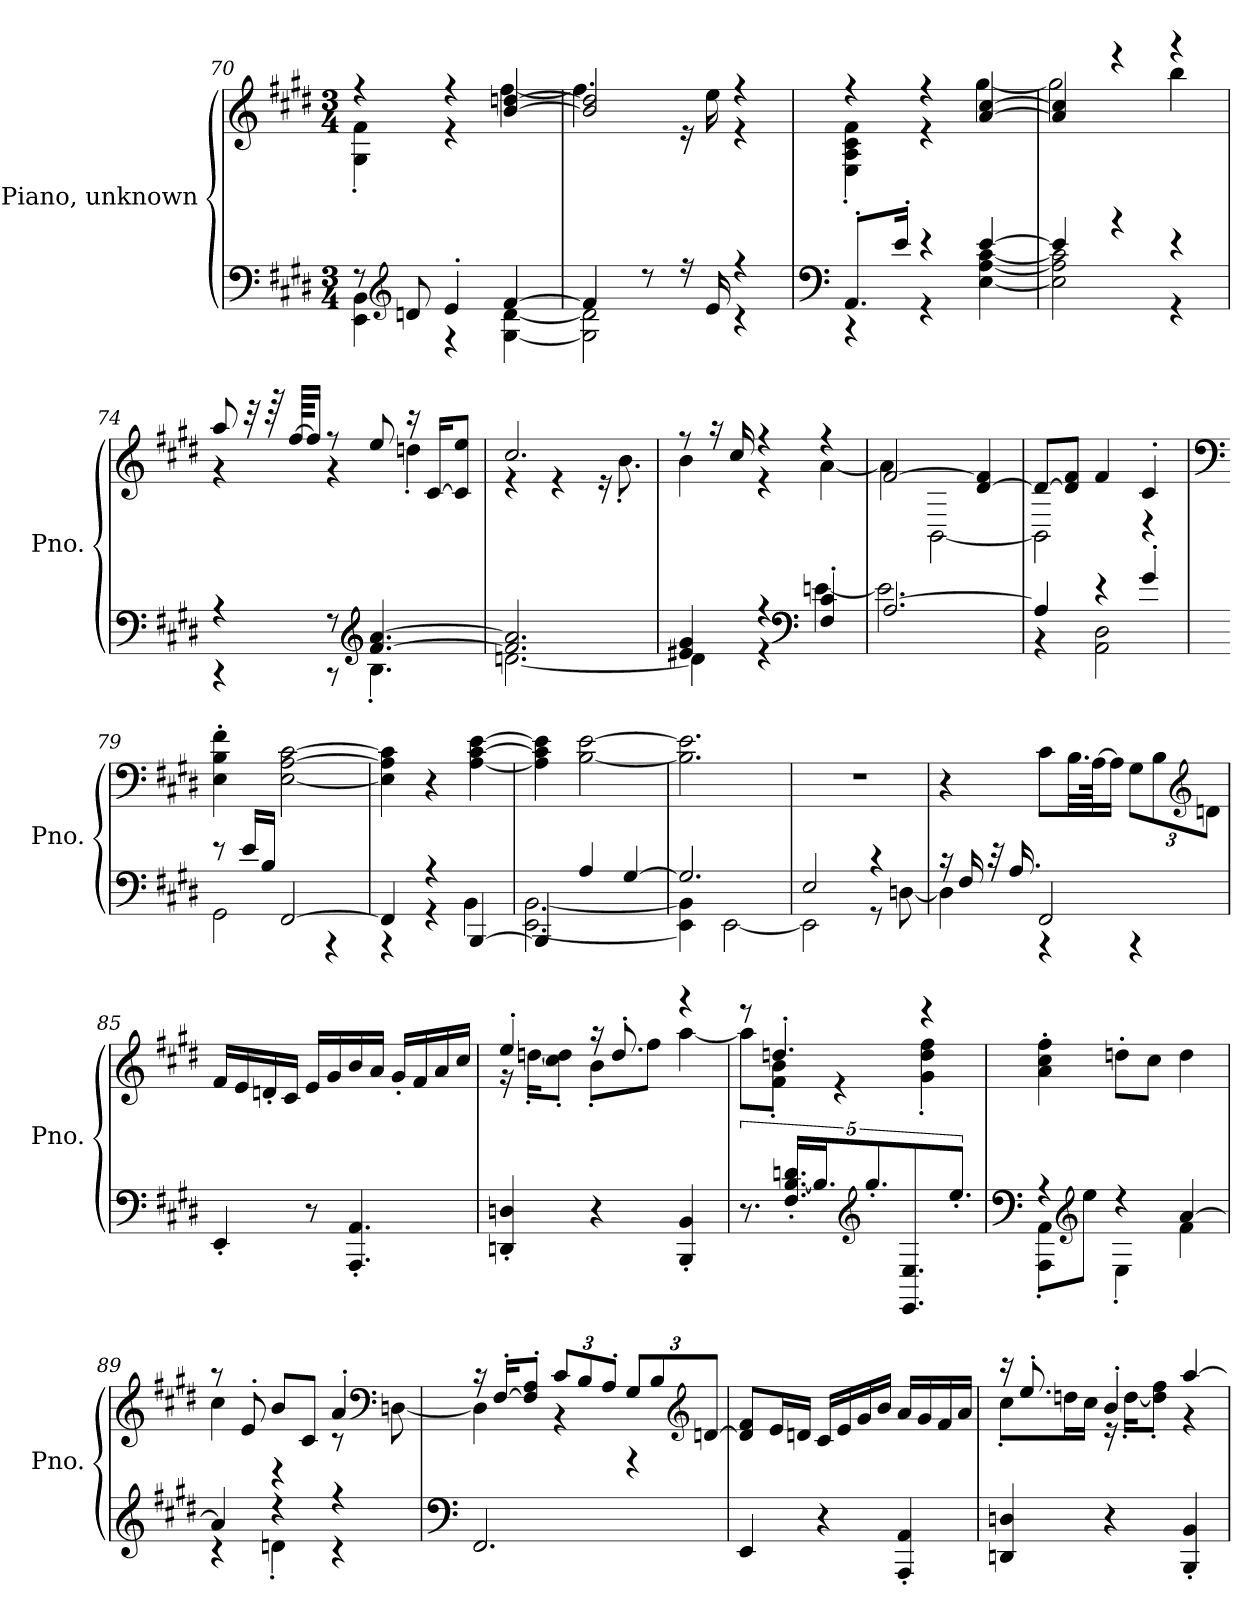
**kern	**kern
*part1	*part1
*staff2	*staff1
*I"Piano, unknown	*
*I'Pno.	*
*clefF4	*clefG2
*k[f#c#g#d#]	*k[f#c#g#d#]
*M3/4	*M3/4
=70	=70
*^	*^
8r	4EE\ 4BB\	4r	4G#\' 4f#\'
*clefG2	*	*	*
8dn/	.	.	.
4e'/	4r	4r	4r
[4f#/	[4G#\ [4d\	[4b/ [4ddn/	[4ff#\
!!LO:LB:g=z	!!
=71	=71	=71	=71
4f#/]	2G#\] 2d\]	2b/] 2dd/]	4.ff#\]
8r	.	.	.
16r	.	.	16r
16e/	.	.	16ee\
4r	4r	4r	4r
=72	=72	=72	=72
*clefF4	*	*	*
8.AA'/L	4r	4r	4E\' 4A\' 4c#\' 4f#\'
16e'/Jk	.	.	.
4r	4r	4r	4r
[4e/	[4E\ [4A\ [4c#\	[4a/ [4cc#/	[4gg#\
=73	=73	=73	=73
4e/]	2E\] 2A\] 2c#\]	4a/] 4cc#/]	2gg#\]
4r	.	4r	.
4r	4r	4r	4bb\
=74	=74	=74	=74
4r	4r	8aa/	4r
.	.	32r	.
.	.	64r	.
.	.	[64ff#/KKLL	.
.	.	16ff#/JJ]	.
8r	8r	8r	4r
*clefG2	*	*	*
[4.f#/ [4.a/	4.B'\	8ee/	.
.	.	16r	4ddn'\
.	.	[16c#/KL	.
.	.	8c#/] 8ee/J	.
=75	=75	=75	=75
2.f#/] 2.a/]	[2.dn\	2.cc#/	4r
.	.	.	4r
.	.	.	16r
.	.	.	8.b'\
!!LO:LB:g=z	!!
=76	=76	=76	=76
4e#X/ 4g#/	4d\]	8r	4b\
.	.	16r	.
.	.	16cc#/	.
4r	4r	4r	4r
*clefF4	*	*	*
4F#/' 4c#/'	[4en\	4r	[4a\
=77	=77	=77	=77
[2.A/	2.e\]	[2f#/	4a\]
.	.	.	[2BB\
.	.	[4d#/ 4f#/]	.
=78	=78	=78	=78
4A/]	4r	8d#/L_	2BB\]
.	.	8d#/] 8f#/J	.
4r	2AA\ 2D#\	4f#/	.
4g#'/	.	4c#'/	4r
*	*	*v	*v
=79	=79	=79
*	*	*clefF4
8r	2GG#\	4E\' 4B\' 4f#\'
16e/LL	.	.
16B/JJ	.	.
[2FF#/	.	[2E\ [2A\ [2c#\
.	4r	.
=80	=80	=80
4FF#/]	4r	4E\] 4A\] 4c#\]
4r	4r	4r
[4BBB/	4BB\	[4A\ [4c#\ [4e\
=81	=81	=81
4BBB/]	[2.EE\ [2.BB\	4A\] 4c#\] 4e\]
4A/	.	[2B\ [2e\
[4G#/	.	.
=82	=82	=82
2.G#/]	4EE\] 4BB\]	2.B\] 2.e\]
.	[2EE\	.
!!LO:LB:g=z
=83	=83	=83
2E/	2EE\]	2.r
4r	8r	.
.	[8Dn\	.
=84	=84	=84
16r	4D\]	4r
16F#/	.	.
32r	.	.
16.A/	.	.
2FF#/	4r	8c#\L
.	.	32.B\LL
.	.	[64A\JK
.	.	16A\JJ]
*	*	*Xbrackettup
.	4r	12G#\L
.	.	12B\
*	*	*clefG2
.	.	12dn\J
*v	*v	*
=85	=85
4EE'/	16f#/LL
.	16e/
.	16dn'/
.	16c#/JJ
8r	16e/LL
.	16g#/
4.AAA/' 4.AA/'	16b/
.	16a/JJ
.	16g#'/LL
.	16f#/
.	16a/
.	16cc#/JJ
=86	=86
*	*^
4DDn/' 4Dn/'	4ee'/	16r
.	.	[16ddn'\KL
.	.	8cc#\' 8dd\]'J
4r	16r	8b'\L
.	8.dd'/	.
.	.	8ff#\J
4BBB/' 4BB/'	4r	[4aa\
!!LO:LB:g=z	!!
=87	=87	=87
10.r	8r	8aa\L]
.	4.ddn'/	8f#\' 8b\'J
20.F#/' [20.B/' 20.dn/'LL	.	.
20.B/J]	.	.
.	.	4r
*clefG2	*	*
10.gg#'/	.	.
10.EE/ 10.E/	.	.
.	4r	4g#\' 4dd\' 4ff#\'
10.ee'/J	.	.
*	*v	*v
=88	=88
*clefF4	*
*^	*
4r	8AAA\' 8AA\'L	4a\' 4cc#\' 4ff#\'
*clefG2	*	*
.	8ee\J	.
4r	4E'\	8ddn'\L
.	.	8cc#\J
[4a/	4f#\	4dd\
=89	=89	=89
*	*	*^
4a/]	4r	8r	4cc#\
.	.	8e'/	.
4r	4dn'\	8b/L	4r
.	.	8c#/J	.
4r	4r	4a'/	8r
*	*	*clefF4	*
.	.	.	[8Dn\
*v	*v	*	*
!!LO:LB:g=z	!!
=90	=90	=90
*clefF4	*	*
2.FF#/	16r	4D\]
.	[16F#'/KL	.
.	8F#/]' 8A/'J	.
.	12c#/L	4r
.	12B/	.
.	12A'/J	.
.	12G#/L	4r
.	12B/	.
*	*clefG2	*
.	[12dn/J	.
*	*v	*v
=91	=91
4EE/	8d/] 8f#/L
.	16e/L
.	16dn/JJ
4r	16c#/LL
.	16e/
.	16g#/
.	16b/JJ
4AAA/' 4AA/'	16a/LL
.	16g#/
.	16f#/
.	16a/JJ
=92	=92
*	*^
4DDn/ 4Dn/	16r	8cc#'\L
.	8.ee'/	.
.	.	16ddn\L
.	.	16cc#\JJ
4r	4b'/	16r
.	.	[16dd'\KL
.	.	8dd\]' 8ff#\'J
4BBB/' 4BB/'	[4aa/	4r
*	*v	*v
=	=
*-	*-
